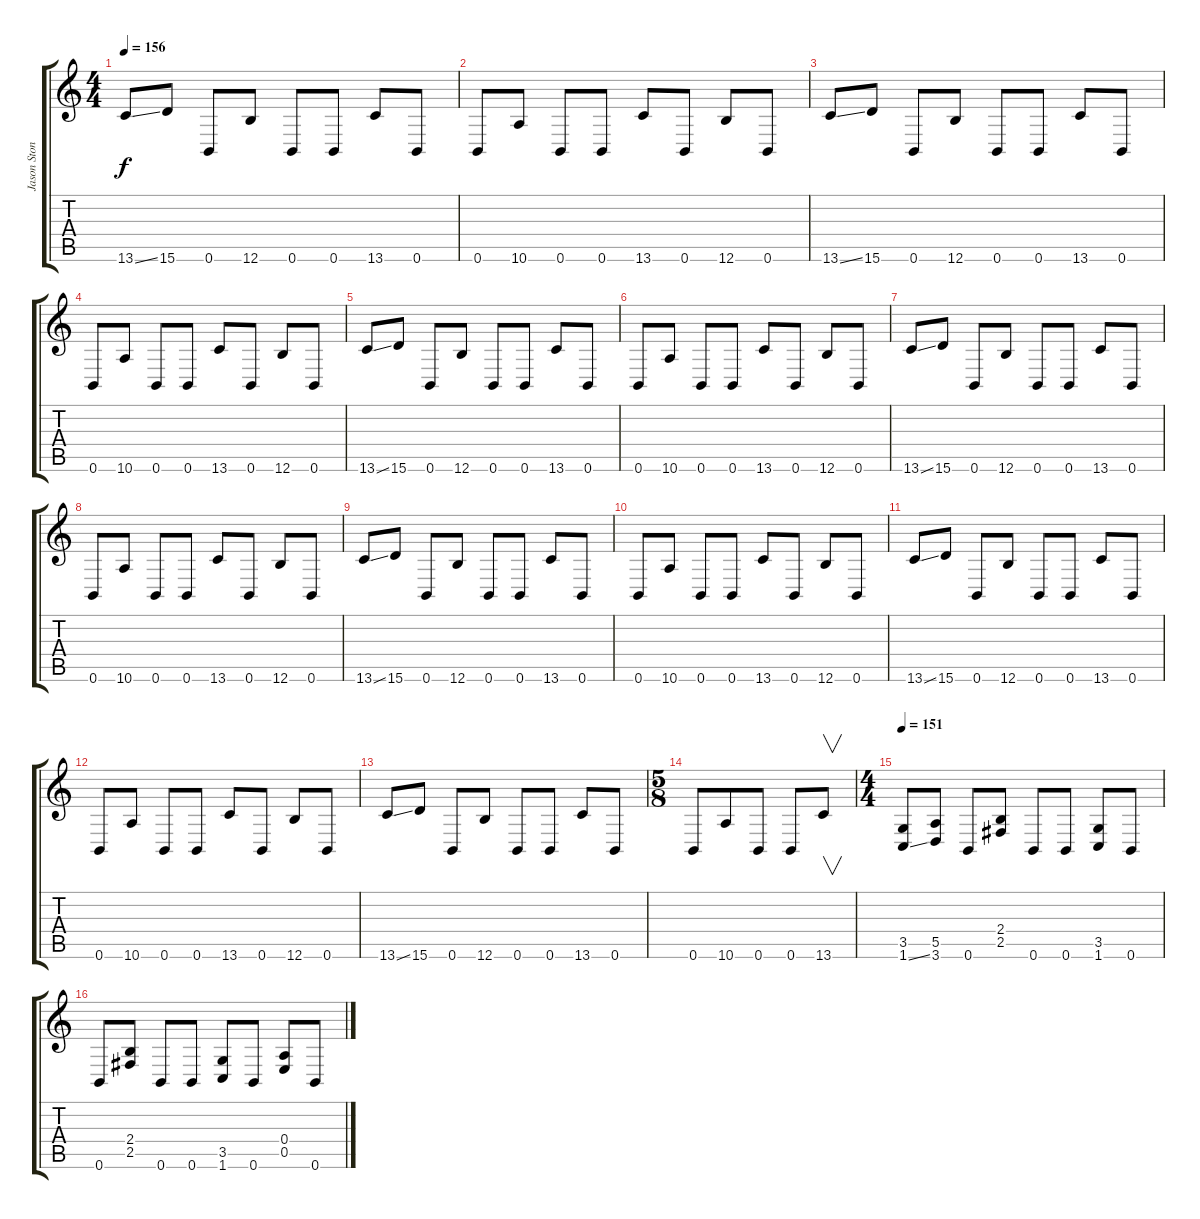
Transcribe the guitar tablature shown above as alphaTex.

\track ("Jason Stone" "Jason Ston") {instrument distortionguitar}
\staff {score tabs}
\tuning (B3 Gb3 D3 A2 E2 B1) {hide}
\ts (4 4)
\tempo 156
\clef g2
\ks c
13.6{ss}.8{dy f} 15.6.8 0.6.8 12.6.8 0.6.8 0.6.8 13.6.8 0.6.8 |
0.6.8 10.6.8 0.6.8 0.6.8 13.6.8 0.6.8 12.6.8 0.6.8 |
13.6{ss}.8 15.6.8 0.6.8 12.6.8 0.6.8 0.6.8 13.6.8 0.6.8 |
0.6.8 10.6.8 0.6.8 0.6.8 13.6.8 0.6.8 12.6.8 0.6.8 |
13.6{ss}.8 15.6.8 0.6.8 12.6.8 0.6.8 0.6.8 13.6.8 0.6.8 |
0.6.8 10.6.8 0.6.8 0.6.8 13.6.8 0.6.8 12.6.8 0.6.8 |
13.6{ss}.8 15.6.8 0.6.8 12.6.8 0.6.8 0.6.8 13.6.8 0.6.8 |
0.6.8 10.6.8 0.6.8 0.6.8 13.6.8 0.6.8 12.6.8 0.6.8 |
13.6{ss}.8 15.6.8 0.6.8 12.6.8 0.6.8 0.6.8 13.6.8 0.6.8 |
0.6.8 10.6.8 0.6.8 0.6.8 13.6.8 0.6.8 12.6.8 0.6.8 |
13.6{ss}.8 15.6.8 0.6.8 12.6.8 0.6.8 0.6.8 13.6.8 0.6.8 |
0.6.8 10.6.8 0.6.8 0.6.8 13.6.8 0.6.8 12.6.8 0.6.8 |
13.6{ss}.8 15.6.8 0.6.8 12.6.8 0.6.8 0.6.8 13.6.8 0.6.8 |
\ts (5 8)
0.6.8 10.6.8 0.6.8 0.6.8 13.6.8{v} |
\ts (4 4)
\tempo 151
(3.5 1.6{ss}).8 (5.5 3.6).8 0.6.8 (2.4 2.5).8 0.6.8 0.6.8 (3.5 1.6).8 0.6.8 |
0.6.8 (2.4 2.5).8 0.6.8 0.6.8 (3.5 1.6).8 0.6.8 (0.4 0.5).8 0.6.8
